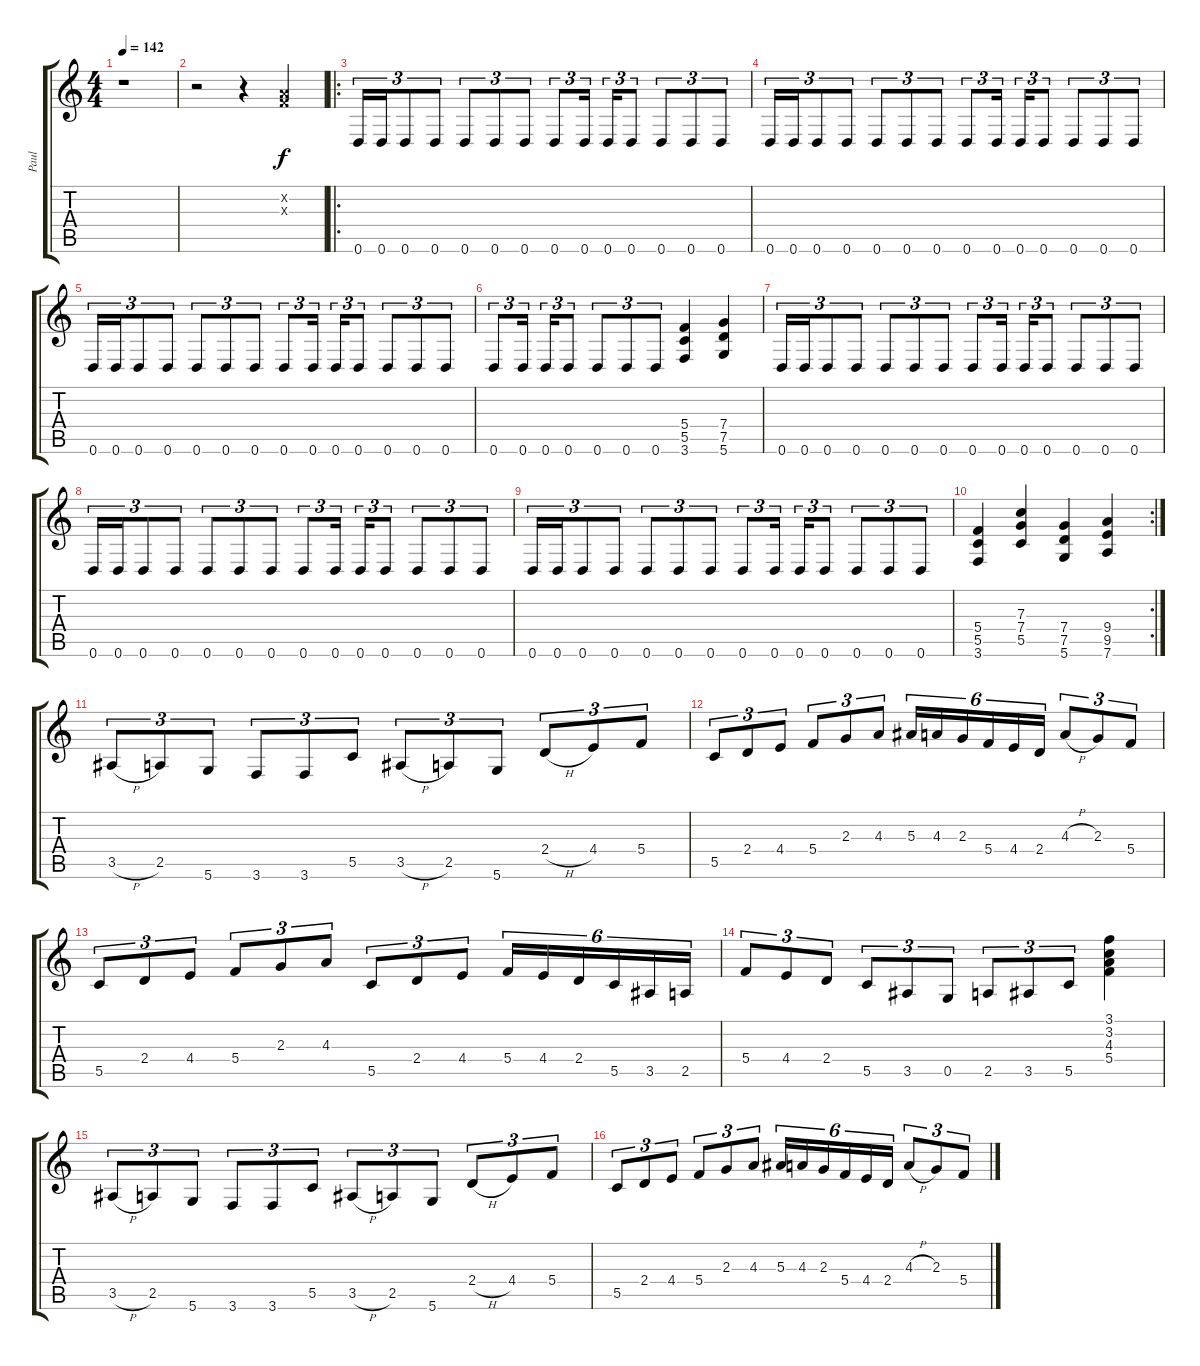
\track ("Paul" "Paul") {instrument distortionguitar}
\staff {score tabs}
\tuning (D4 A3 F3 C3 G2 D2) {hide}
\ts (4 4)
\tempo 142
\clef g2
\ks c
r.1{dy f instrument distortionguitar} |
r.2 r.4 (0.2{x} 0.3{x}).4 |
\ro
0.6.16{tu (3 2)} 0.6.16{tu (3 2)} 0.6.8{tu (3 2)} 0.6.8{tu (3 2)} 0.6.8{tu (3 2)} 0.6.8{tu (3 2)} 0.6.8{tu (3 2)} 0.6.8{tu (3 2)} 0.6.16{tu (3 2)} 0.6.16{tu (3 2)} 0.6.8{tu (3 2)} 0.6.8{tu (3 2)} 0.6.8{tu (3 2)} 0.6.8{tu (3 2)} |
0.6.16{tu (3 2)} 0.6.16{tu (3 2)} 0.6.8{tu (3 2)} 0.6.8{tu (3 2)} 0.6.8{tu (3 2)} 0.6.8{tu (3 2)} 0.6.8{tu (3 2)} 0.6.8{tu (3 2)} 0.6.16{tu (3 2)} 0.6.16{tu (3 2)} 0.6.8{tu (3 2)} 0.6.8{tu (3 2)} 0.6.8{tu (3 2)} 0.6.8{tu (3 2)} |
0.6.16{tu (3 2)} 0.6.16{tu (3 2)} 0.6.8{tu (3 2)} 0.6.8{tu (3 2)} 0.6.8{tu (3 2)} 0.6.8{tu (3 2)} 0.6.8{tu (3 2)} 0.6.8{tu (3 2)} 0.6.16{tu (3 2)} 0.6.16{tu (3 2)} 0.6.8{tu (3 2)} 0.6.8{tu (3 2)} 0.6.8{tu (3 2)} 0.6.8{tu (3 2)} |
0.6.8{tu (3 2)} 0.6.16{tu (3 2)} 0.6.16{tu (3 2)} 0.6.8{tu (3 2)} 0.6.8{tu (3 2)} 0.6.8{tu (3 2)} 0.6.8{tu (3 2)} (5.4 5.5 3.6).4 (7.4 7.5 5.6).4 |
0.6.16{tu (3 2)} 0.6.16{tu (3 2)} 0.6.8{tu (3 2)} 0.6.8{tu (3 2)} 0.6.8{tu (3 2)} 0.6.8{tu (3 2)} 0.6.8{tu (3 2)} 0.6.8{tu (3 2)} 0.6.16{tu (3 2)} 0.6.16{tu (3 2)} 0.6.8{tu (3 2)} 0.6.8{tu (3 2)} 0.6.8{tu (3 2)} 0.6.8{tu (3 2)} |
0.6.16{tu (3 2)} 0.6.16{tu (3 2)} 0.6.8{tu (3 2)} 0.6.8{tu (3 2)} 0.6.8{tu (3 2)} 0.6.8{tu (3 2)} 0.6.8{tu (3 2)} 0.6.8{tu (3 2)} 0.6.16{tu (3 2)} 0.6.16{tu (3 2)} 0.6.8{tu (3 2)} 0.6.8{tu (3 2)} 0.6.8{tu (3 2)} 0.6.8{tu (3 2)} |
0.6.16{tu (3 2)} 0.6.16{tu (3 2)} 0.6.8{tu (3 2)} 0.6.8{tu (3 2)} 0.6.8{tu (3 2)} 0.6.8{tu (3 2)} 0.6.8{tu (3 2)} 0.6.8{tu (3 2)} 0.6.16{tu (3 2)} 0.6.16{tu (3 2)} 0.6.8{tu (3 2)} 0.6.8{tu (3 2)} 0.6.8{tu (3 2)} 0.6.8{tu (3 2)} |
\rc 2
(5.4 5.5 3.6).4 (7.3 7.4 5.5).4 (7.4 7.5 5.6).4 (9.4 9.5 7.6).4 |
3.5{h}.8{tu (3 2)} 2.5.8{tu (3 2)} 5.6.8{tu (3 2)} 3.6.8{tu (3 2)} 3.6.8{tu (3 2)} 5.5.8{tu (3 2)} 3.5{h}.8{tu (3 2)} 2.5.8{tu (3 2)} 5.6.8{tu (3 2)} 2.4{h}.8{tu (3 2)} 4.4.8{tu (3 2)} 5.4.8{tu (3 2)} |
5.5.8{tu (3 2)} 2.4.8{tu (3 2)} 4.4.8{tu (3 2)} 5.4.8{tu (3 2)} 2.3.8{tu (3 2)} 4.3.8{tu (3 2)} 5.3.16{tu (6 4)} 4.3.16{tu (6 4)} 2.3.16{tu (6 4)} 5.4.16{tu (6 4)} 4.4.16{tu (6 4)} 2.4.16{tu (6 4)} 4.3{h}.8{tu (3 2)} 2.3.8{tu (3 2)} 5.4.8{tu (3 2)} |
5.5.8{tu (3 2)} 2.4.8{tu (3 2)} 4.4.8{tu (3 2)} 5.4.8{tu (3 2)} 2.3.8{tu (3 2)} 4.3.8{tu (3 2)} 5.5.8{tu (3 2)} 2.4.8{tu (3 2)} 4.4.8{tu (3 2)} 5.4.16{tu (6 4)} 4.4.16{tu (6 4)} 2.4.16{tu (6 4)} 5.5.16{tu (6 4)} 3.5.16{tu (6 4)} 2.5.16{tu (6 4)} |
5.4.8{tu (3 2)} 4.4.8{tu (3 2)} 2.4.8{tu (3 2)} 5.5.8{tu (3 2)} 3.5.8{tu (3 2)} 0.5.8{tu (3 2)} 2.5.8{tu (3 2)} 3.5.8{tu (3 2)} 5.5.8{tu (3 2)} (3.1 3.2 4.3 5.4).4 |
3.5{h}.8{tu (3 2)} 2.5.8{tu (3 2)} 5.6.8{tu (3 2)} 3.6.8{tu (3 2)} 3.6.8{tu (3 2)} 5.5.8{tu (3 2)} 3.5{h}.8{tu (3 2)} 2.5.8{tu (3 2)} 5.6.8{tu (3 2)} 2.4{h}.8{tu (3 2)} 4.4.8{tu (3 2)} 5.4.8{tu (3 2)} |
5.5.8{tu (3 2)} 2.4.8{tu (3 2)} 4.4.8{tu (3 2)} 5.4.8{tu (3 2)} 2.3.8{tu (3 2)} 4.3.8{tu (3 2)} 5.3.16{tu (6 4)} 4.3.16{tu (6 4)} 2.3.16{tu (6 4)} 5.4.16{tu (6 4)} 4.4.16{tu (6 4)} 2.4.16{tu (6 4)} 4.3{h}.8{tu (3 2)} 2.3.8{tu (3 2)} 5.4.8{tu (3 2)}
